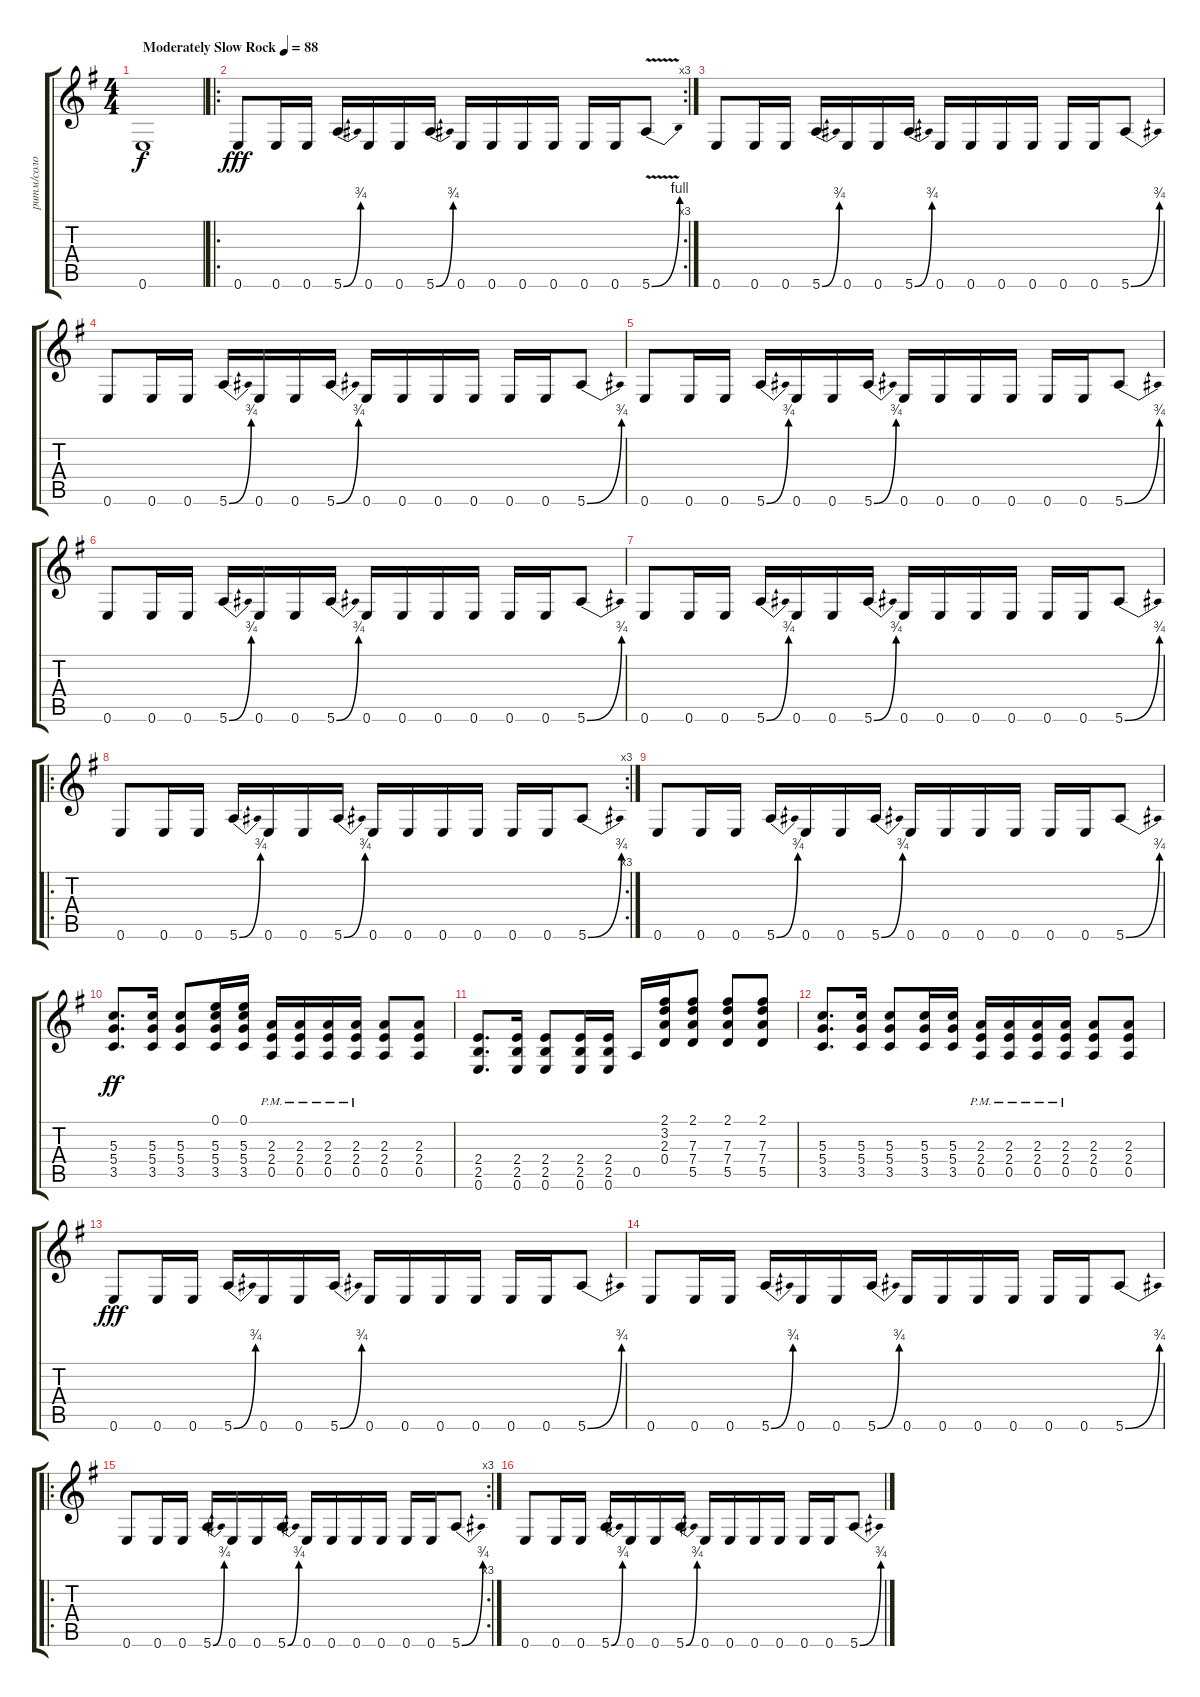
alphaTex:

\track ("ритм/соло" "ритм/соло") {instrument overdrivenguitar}
\staff {score tabs}
\tuning (E4 B3 G3 D3 A2 E2) {hide}
\ts (4 4)
\tempo (88 "Moderately Slow Rock")
\clef g2
\ks eminor
0.6.1{dy f instrument overdrivenguitar} |
\ro
\rc 3
0.6.8{dy fff} 0.6.16 0.6.16 5.6{be (bend 0 0 60 3)}.16 0.6.16 0.6.16 5.6{be (bend 0 0 60 3)}.16 0.6.16 0.6.16 0.6.16 0.6.16 0.6.16 0.6.16 5.6{be (bend 0 0 60 4) v}.8 |
0.6.8 0.6.16 0.6.16 5.6{be (bend 0 0 60 3)}.16 0.6.16 0.6.16 5.6{be (bend 0 0 60 3)}.16 0.6.16 0.6.16 0.6.16 0.6.16 0.6.16 0.6.16 5.6{be (bend 0 0 60 3)}.8 |
0.6.8 0.6.16 0.6.16 5.6{be (bend 0 0 60 3)}.16 0.6.16 0.6.16 5.6{be (bend 0 0 60 3)}.16 0.6.16 0.6.16 0.6.16 0.6.16 0.6.16 0.6.16 5.6{be (bend 0 0 60 3)}.8 |
0.6.8 0.6.16 0.6.16 5.6{be (bend 0 0 60 3)}.16 0.6.16 0.6.16 5.6{be (bend 0 0 60 3)}.16 0.6.16 0.6.16 0.6.16 0.6.16 0.6.16 0.6.16 5.6{be (bend 0 0 60 3)}.8 |
0.6.8 0.6.16 0.6.16 5.6{be (bend 0 0 60 3)}.16 0.6.16 0.6.16 5.6{be (bend 0 0 60 3)}.16 0.6.16 0.6.16 0.6.16 0.6.16 0.6.16 0.6.16 5.6{be (bend 0 0 60 3)}.8 |
0.6.8 0.6.16 0.6.16 5.6{be (bend 0 0 60 3)}.16 0.6.16 0.6.16 5.6{be (bend 0 0 60 3)}.16 0.6.16 0.6.16 0.6.16 0.6.16 0.6.16 0.6.16 5.6{be (bend 0 0 60 3)}.8 |
\ro
\rc 3
0.6.8 0.6.16 0.6.16 5.6{be (bend 0 0 60 3)}.16 0.6.16 0.6.16 5.6{be (bend 0 0 60 3)}.16 0.6.16 0.6.16 0.6.16 0.6.16 0.6.16 0.6.16 5.6{be (bend 0 0 60 3)}.8 |
0.6.8 0.6.16 0.6.16 5.6{be (bend 0 0 60 3)}.16 0.6.16 0.6.16 5.6{be (bend 0 0 60 3)}.16 0.6.16 0.6.16 0.6.16 0.6.16 0.6.16 0.6.16 5.6{be (bend 0 0 60 3)}.8 |
(5.3 5.4 3.5).8{d dy ff} (5.3 5.4 3.5).16 (5.3 5.4 3.5).8 (0.1 5.3 5.4 3.5).16 (0.1 5.3 5.4 3.5).16 (2.3{pm} 2.4{pm} 0.5{pm}).16 (2.3{pm} 2.4{pm} 0.5{pm}).16 (2.3{pm} 2.4{pm} 0.5{pm}).16 (2.3{pm} 2.4{pm} 0.5{pm}).16 (2.3 2.4 0.5).8 (2.3 2.4 0.5).8 |
(2.4 2.5 0.6).8{d} (2.4 2.5 0.6).16 (2.4 2.5 0.6).8 (2.4 2.5 0.6).16 (2.4 2.5 0.6).16 0.5.16 (2.1 3.2 2.3 0.4).16 (2.1 7.3 7.4 5.5).8 (2.1 7.3 7.4 5.5).8 (2.1 7.3 7.4 5.5).8 |
(5.3 5.4 3.5).8{d} (5.3 5.4 3.5).16 (5.3 5.4 3.5).8 (5.3 5.4 3.5).16 (5.3 5.4 3.5).16 (2.3{pm} 2.4{pm} 0.5{pm}).16 (2.3{pm} 2.4{pm} 0.5{pm}).16 (2.3{pm} 2.4{pm} 0.5{pm}).16 (2.3{pm} 2.4{pm} 0.5{pm}).16 (2.3 2.4 0.5).8 (2.3 2.4 0.5).8 |
0.6.8{dy fff} 0.6.16 0.6.16 5.6{be (bend 0 0 60 3)}.16 0.6.16 0.6.16 5.6{be (bend 0 0 60 3)}.16 0.6.16 0.6.16 0.6.16 0.6.16 0.6.16 0.6.16 5.6{be (bend 0 0 60 3)}.8 |
0.6.8 0.6.16 0.6.16 5.6{be (bend 0 0 60 3)}.16 0.6.16 0.6.16 5.6{be (bend 0 0 60 3)}.16 0.6.16 0.6.16 0.6.16 0.6.16 0.6.16 0.6.16 5.6{be (bend 0 0 60 3)}.8 |
\ro
\rc 3
0.6.8 0.6.16 0.6.16 5.6{be (bend 0 0 60 3)}.16 0.6.16 0.6.16 5.6{be (bend 0 0 60 3)}.16 0.6.16 0.6.16 0.6.16 0.6.16 0.6.16 0.6.16 5.6{be (bend 0 0 60 3)}.8 |
0.6.8 0.6.16 0.6.16 5.6{be (bend 0 0 60 3)}.16 0.6.16 0.6.16 5.6{be (bend 0 0 60 3)}.16 0.6.16 0.6.16 0.6.16 0.6.16 0.6.16 0.6.16 5.6{be (bend 0 0 60 3)}.8
